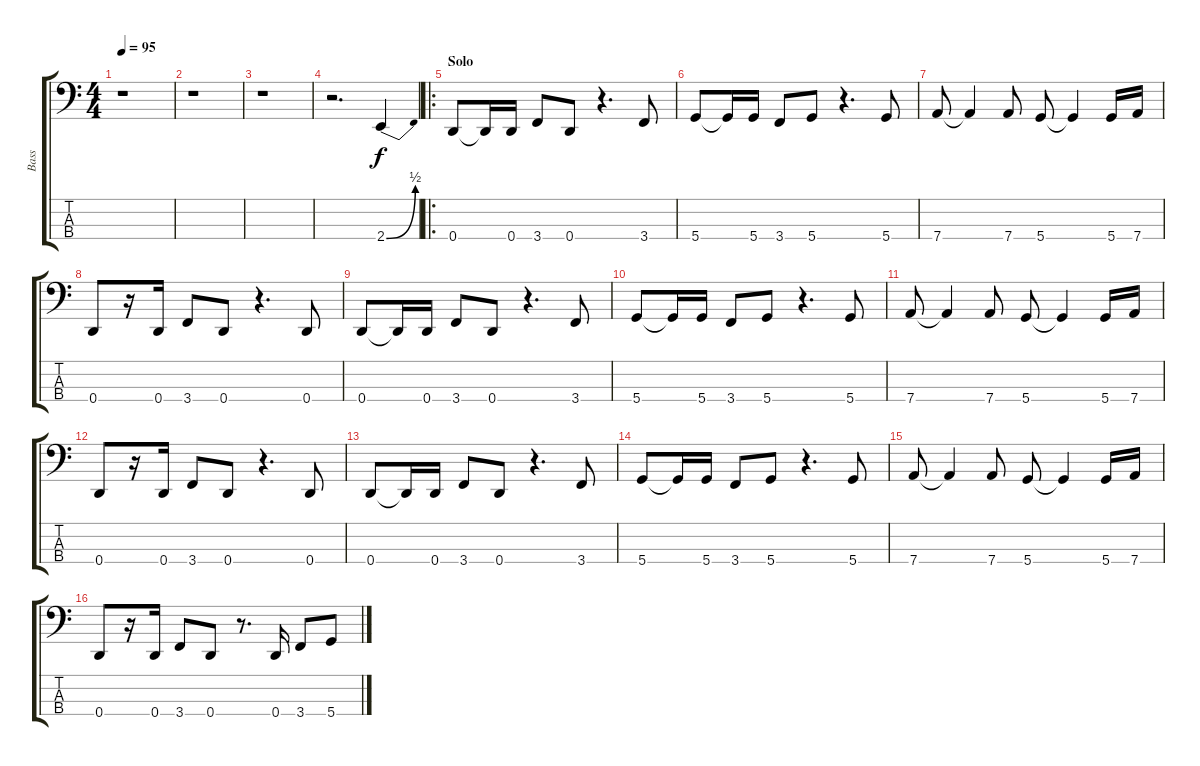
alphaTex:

\track ("Bass" "Bass") {instrument electricbasspick}
\staff {score tabs}
\tuning (G2 D2 A1 D1) {hide}
\ts (4 4)
\tempo 95
\clef f4
\ks c
r.1{dy f instrument electricbasspick} |
r.1 |
r.1 |
r.2{d} 2.4{be (bend 0 0 60 2)}.4 |
\ro
\section ("" "Solo")
0.4.8 0.4{t}.16 0.4.16 3.4.8 0.4.8 r.4{d} 3.4.8 |
5.4.8 5.4{t}.16 5.4.16 3.4.8 5.4.8 r.4{d} 5.4.8 |
7.4.8 7.4{t}.4 7.4.8 5.4.8 5.4{t}.4 5.4.16 7.4.16 |
0.4.8 r.16 0.4.16 3.4.8 0.4.8 r.4{d} 0.4.8 |
0.4.8 0.4{t}.16 0.4.16 3.4.8 0.4.8 r.4{d} 3.4.8 |
5.4.8 5.4{t}.16 5.4.16 3.4.8 5.4.8 r.4{d} 5.4.8 |
7.4.8 7.4{t}.4 7.4.8 5.4.8 5.4{t}.4 5.4.16 7.4.16 |
0.4.8 r.16 0.4.16 3.4.8 0.4.8 r.4{d} 0.4.8 |
0.4.8 0.4{t}.16 0.4.16 3.4.8 0.4.8 r.4{d} 3.4.8 |
5.4.8 5.4{t}.16 5.4.16 3.4.8 5.4.8 r.4{d} 5.4.8 |
7.4.8 7.4{t}.4 7.4.8 5.4.8 5.4{t}.4 5.4.16 7.4.16 |
0.4.8 r.16 0.4.16 3.4.8 0.4.8 r.8{d} 0.4.16 3.4.8 5.4.8
